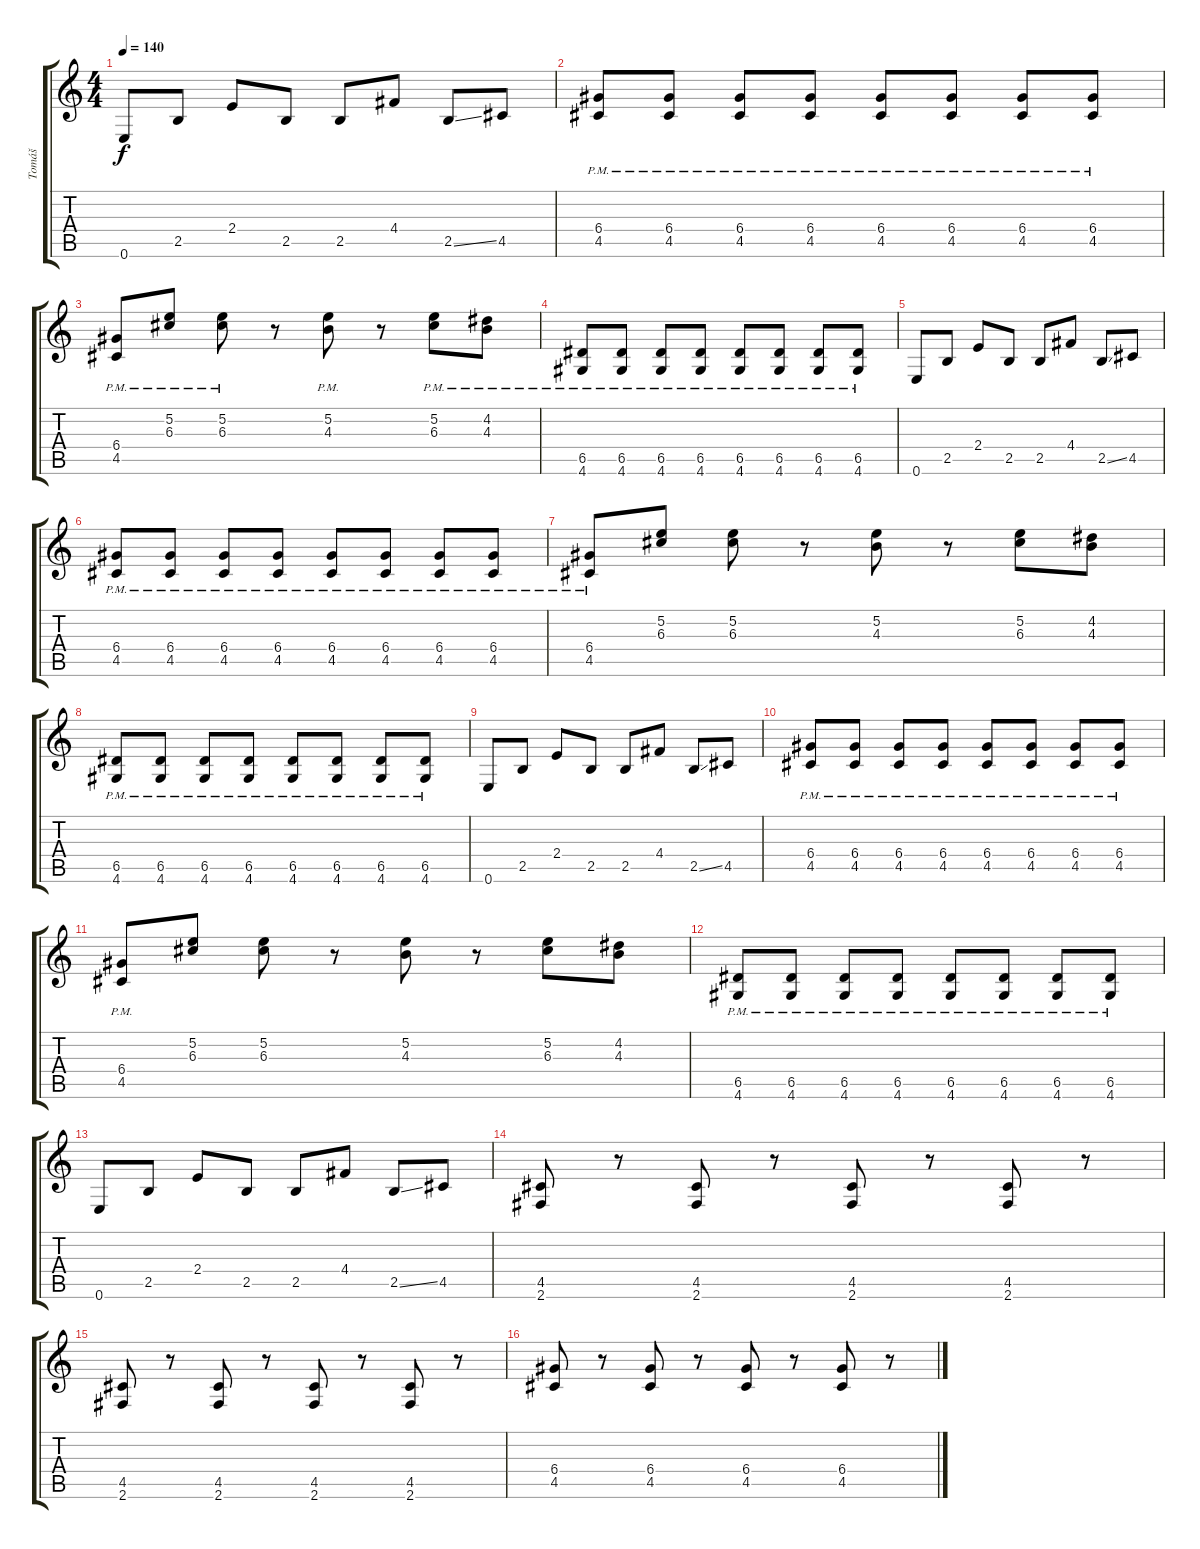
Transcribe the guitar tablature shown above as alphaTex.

\track ("Tomáš" "Tomáš") {instrument overdrivenguitar}
\staff {score tabs}
\tuning (E4 B3 G3 D3 A2 E2) {hide}
\ts (4 4)
\tempo 140
\clef g2
\ks c
0.6.8{dy f} 2.5.8 2.4.8 2.5.8 2.5.8 4.4.8 2.5{ss}.8 4.5.8 |
(6.4{pm} 4.5{pm}).8 (6.4{pm} 4.5{pm}).8 (6.4{pm} 4.5{pm}).8 (6.4{pm} 4.5{pm}).8 (6.4{pm} 4.5{pm}).8 (6.4{pm} 4.5{pm}).8 (6.4{pm} 4.5{pm}).8 (6.4{pm} 4.5{pm}).8 |
(6.4{pm} 4.5{pm}).8 (5.2{pm} 6.3{pm}).8 (5.2{pm} 6.3{pm}).8 r.8 (5.2{pm} 4.3{pm}).8 r.8 (5.2{pm} 6.3{pm}).8 (4.2{pm} 4.3{pm}).8 |
(6.5{pm} 4.6{pm}).8 (6.5{pm} 4.6{pm}).8 (6.5{pm} 4.6{pm}).8 (6.5{pm} 4.6{pm}).8 (6.5{pm} 4.6{pm}).8 (6.5{pm} 4.6{pm}).8 (6.5{pm} 4.6{pm}).8 (6.5{pm} 4.6{pm}).8 |
0.6.8 2.5.8 2.4.8 2.5.8 2.5.8 4.4.8 2.5{ss}.8 4.5.8 |
(6.4{pm} 4.5{pm}).8 (6.4{pm} 4.5{pm}).8 (6.4{pm} 4.5{pm}).8 (6.4{pm} 4.5{pm}).8 (6.4{pm} 4.5{pm}).8 (6.4{pm} 4.5{pm}).8 (6.4{pm} 4.5{pm}).8 (6.4{pm} 4.5{pm}).8 |
(6.4{pm} 4.5{pm}).8 (5.2 6.3).8 (5.2 6.3).8 r.8 (5.2 4.3).8 r.8 (5.2 6.3).8 (4.2 4.3).8 |
(6.5{pm} 4.6{pm}).8 (6.5{pm} 4.6{pm}).8 (6.5{pm} 4.6{pm}).8 (6.5{pm} 4.6{pm}).8 (6.5{pm} 4.6{pm}).8 (6.5{pm} 4.6{pm}).8 (6.5{pm} 4.6{pm}).8 (6.5{pm} 4.6{pm}).8 |
0.6.8 2.5.8 2.4.8 2.5.8 2.5.8 4.4.8 2.5{ss}.8 4.5.8 |
(6.4{pm} 4.5{pm}).8 (6.4{pm} 4.5{pm}).8 (6.4{pm} 4.5{pm}).8 (6.4{pm} 4.5{pm}).8 (6.4{pm} 4.5{pm}).8 (6.4{pm} 4.5{pm}).8 (6.4{pm} 4.5{pm}).8 (6.4{pm} 4.5{pm}).8 |
(6.4{pm} 4.5{pm}).8 (5.2 6.3).8 (5.2 6.3).8 r.8 (5.2 4.3).8 r.8 (5.2 6.3).8 (4.2 4.3).8 |
(6.5{pm} 4.6{pm}).8 (6.5{pm} 4.6{pm}).8 (6.5{pm} 4.6{pm}).8 (6.5{pm} 4.6{pm}).8 (6.5{pm} 4.6{pm}).8 (6.5{pm} 4.6{pm}).8 (6.5{pm} 4.6{pm}).8 (6.5{pm} 4.6{pm}).8 |
0.6.8 2.5.8 2.4.8 2.5.8 2.5.8 4.4.8 2.5{ss}.8 4.5.8 |
(4.5 2.6).8 r.8 (4.5 2.6).8 r.8 (4.5 2.6).8 r.8 (4.5 2.6).8 r.8 |
(4.5 2.6).8 r.8 (4.5 2.6).8 r.8 (4.5 2.6).8 r.8 (4.5 2.6).8 r.8 |
(6.4 4.5).8 r.8 (6.4 4.5).8 r.8 (6.4 4.5).8 r.8 (6.4 4.5).8 r.8
